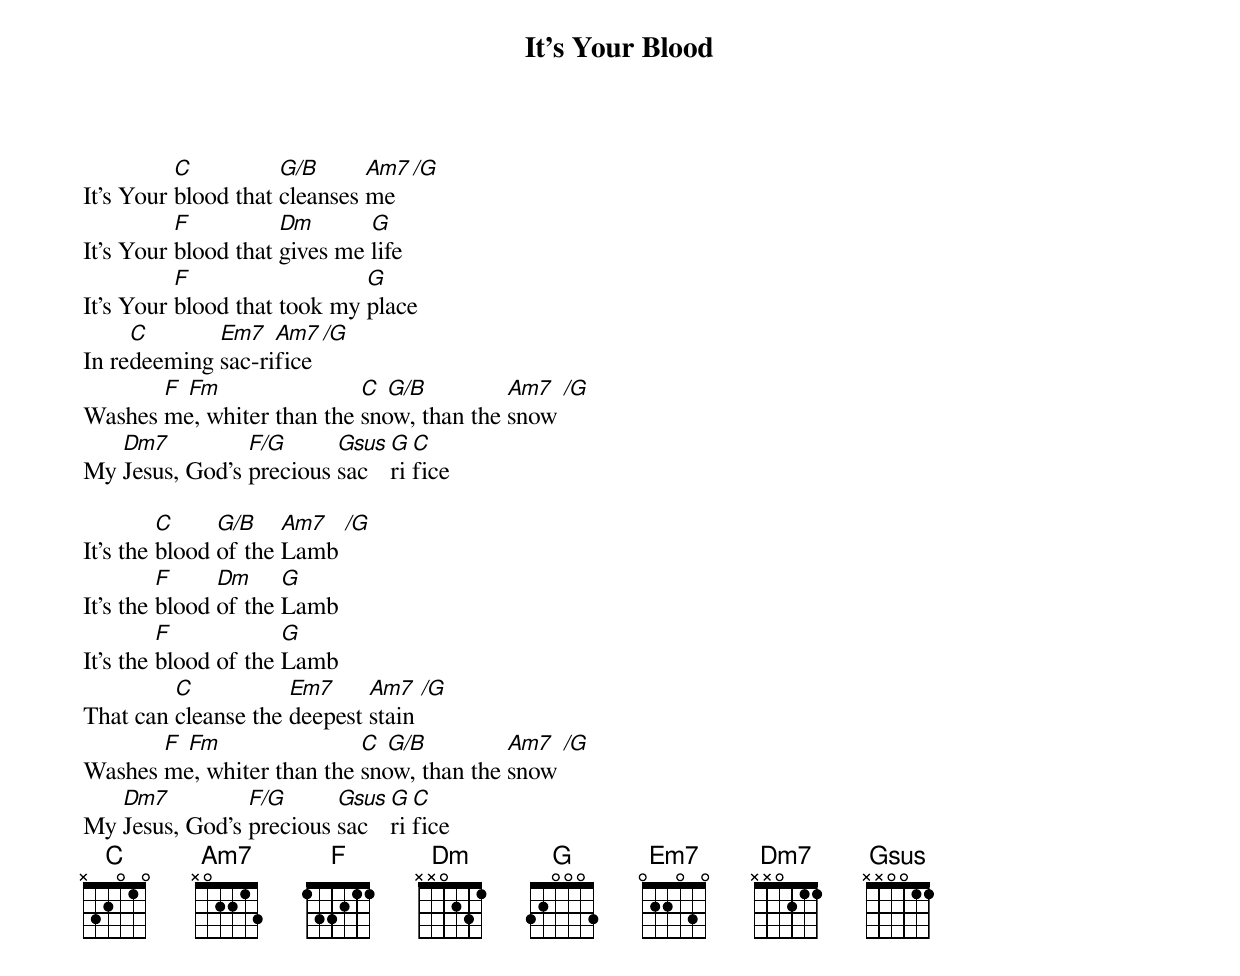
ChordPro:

{title: It's Your Blood}
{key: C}
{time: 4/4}
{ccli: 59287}
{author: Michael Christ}
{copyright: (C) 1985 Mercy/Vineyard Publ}

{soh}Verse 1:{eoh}
It's Your [C]blood that [G/B]cleanses [Am7]me [/G]
It's Your [F]blood that [Dm]gives me [G]life
It's Your [F]blood that took my [G]place
In re[C]deeming [Em7]sac-ri[Am7]fice [/G]
Washes [F  Fm]me, whiter than the [C  G/B]snow, than the [Am7]snow [/G]
My [Dm7]Jesus, God's [F/G]precious [Gsus]sac[G]ri[C]fice

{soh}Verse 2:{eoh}
It's the [C]blood [G/B]of the [Am7]Lamb [/G]
It's the [F]blood [Dm]of the [G]Lamb
It's the [F]blood of the [G]Lamb
That can [C]cleanse the [Em7]deepest [Am7]stain [/G]
Washes [F  Fm]me, whiter than the [C  G/B]snow, than the [Am7]snow [/G]
My [Dm7]Jesus, God's [F/G]precious [Gsus]sac[G]ri[C]fice
